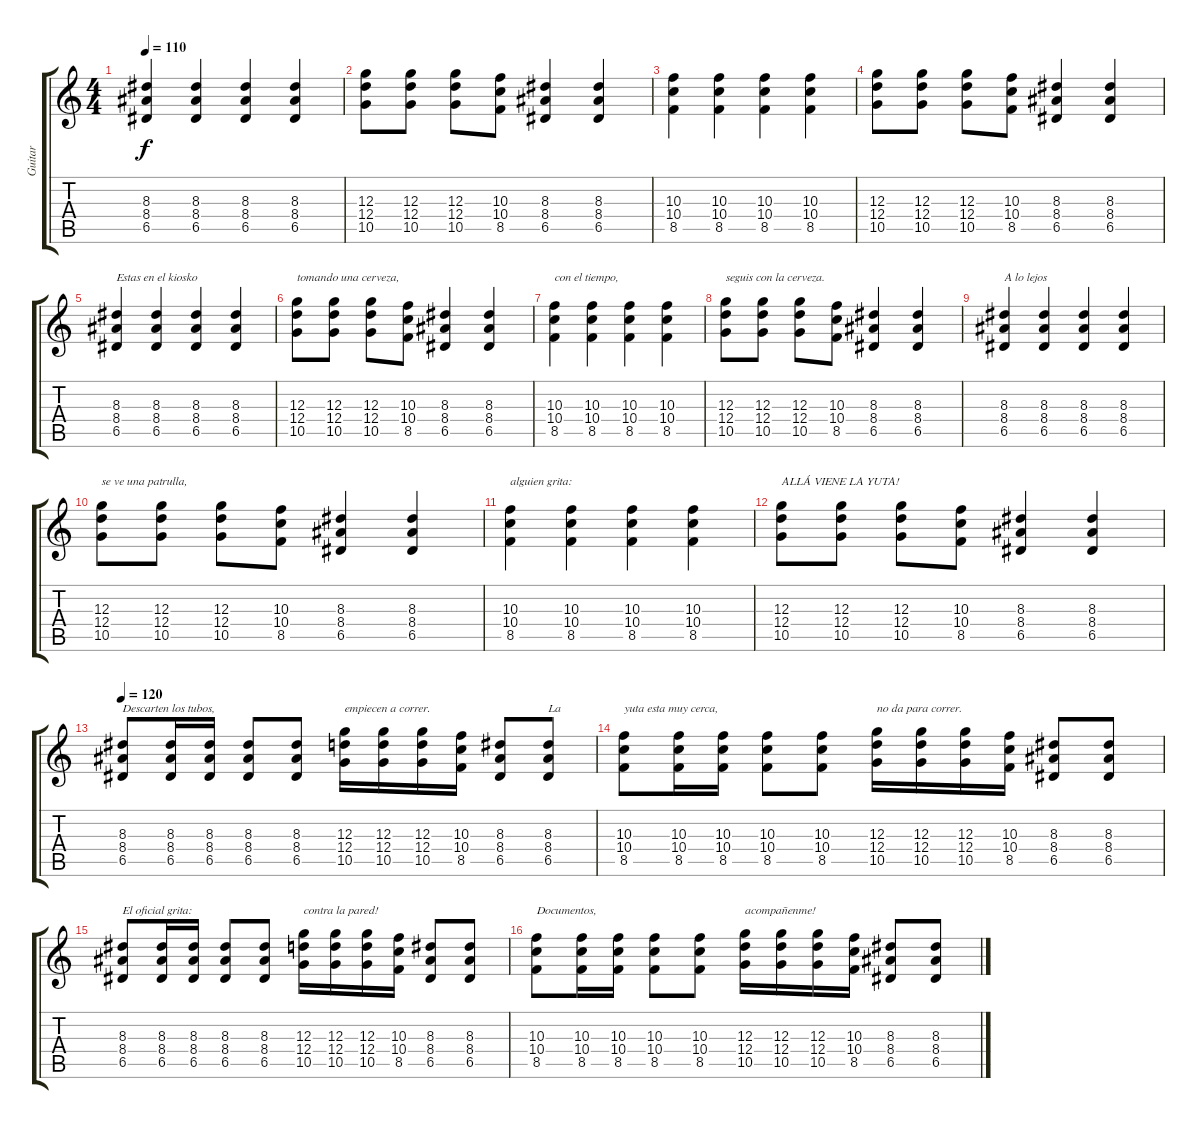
\track ("Guitar" "Guitar") {instrument overdrivenguitar}
\staff {score tabs}
\tuning (E4 B3 G3 D3 A2 E2) {hide}
\ts (4 4)
\tempo 110
\clef g2
\ks c
(8.3 8.4 6.5).4{dy f} (8.3 8.4 6.5).4 (8.3 8.4 6.5).4 (8.3 8.4 6.5).4 |
(12.3 12.4 10.5).8 (12.3 12.4 10.5).8 (12.3 12.4 10.5).8 (10.3 10.4 8.5).8 (8.3 8.4 6.5).4 (8.3 8.4 6.5).4 |
(10.3 10.4 8.5).4 (10.3 10.4 8.5).4 (10.3 10.4 8.5).4 (10.3 10.4 8.5).4 |
(12.3 12.4 10.5).8 (12.3 12.4 10.5).8 (12.3 12.4 10.5).8 (10.3 10.4 8.5).8 (8.3 8.4 6.5).4 (8.3 8.4 6.5).4 |
(8.3 8.4 6.5).4{txt "Estas en el kiosko"} (8.3 8.4 6.5).4 (8.3 8.4 6.5).4 (8.3 8.4 6.5).4 |
(12.3 12.4 10.5).8{txt "tomando una cerveza,"} (12.3 12.4 10.5).8 (12.3 12.4 10.5).8 (10.3 10.4 8.5).8 (8.3 8.4 6.5).4 (8.3 8.4 6.5).4 |
(10.3 10.4 8.5).4{txt "con el tiempo,"} (10.3 10.4 8.5).4 (10.3 10.4 8.5).4 (10.3 10.4 8.5).4 |
(12.3 12.4 10.5).8{txt "seguis con la cerveza."} (12.3 12.4 10.5).8 (12.3 12.4 10.5).8 (10.3 10.4 8.5).8 (8.3 8.4 6.5).4 (8.3 8.4 6.5).4 |
(8.3 8.4 6.5).4{txt "A lo lejos"} (8.3 8.4 6.5).4 (8.3 8.4 6.5).4 (8.3 8.4 6.5).4 |
(12.3 12.4 10.5).8{txt "se ve una patrulla,"} (12.3 12.4 10.5).8 (12.3 12.4 10.5).8 (10.3 10.4 8.5).8 (8.3 8.4 6.5).4 (8.3 8.4 6.5).4 |
(10.3 10.4 8.5).4{txt "alguien grita:"} (10.3 10.4 8.5).4 (10.3 10.4 8.5).4 (10.3 10.4 8.5).4 |
(12.3 12.4 10.5).8{txt "ALLÁ VIENE LA YUTA!"} (12.3 12.4 10.5).8 (12.3 12.4 10.5).8 (10.3 10.4 8.5).8 (8.3 8.4 6.5).4 (8.3 8.4 6.5).4 |
\tempo 120
(8.3 8.4 6.5).8{txt "Descarten los tubos,"} (8.3 8.4 6.5).16 (8.3 8.4 6.5).16 (8.3 8.4 6.5).8 (8.3 8.4 6.5).8 (12.3 12.4 10.5).16{txt "empiecen a correr."} (12.3 12.4 10.5).16 (12.3 12.4 10.5).16 (10.3 10.4 8.5).16 (8.3 8.4 6.5).8 (8.3 8.4 6.5).8{txt "La"} |
(10.3 10.4 8.5).8{txt "yuta esta muy cerca,"} (10.3 10.4 8.5).16 (10.3 10.4 8.5).16 (10.3 10.4 8.5).8 (10.3 10.4 8.5).8 (12.3 12.4 10.5).16{txt "no da para correr."} (12.3 12.4 10.5).16 (12.3 12.4 10.5).16 (10.3 10.4 8.5).16 (8.3 8.4 6.5).8 (8.3 8.4 6.5).8 |
(8.3 8.4 6.5).8{txt "El oficial grita:"} (8.3 8.4 6.5).16 (8.3 8.4 6.5).16 (8.3 8.4 6.5).8 (8.3 8.4 6.5).8 (12.3 12.4 10.5).16{txt "contra la pared!"} (12.3 12.4 10.5).16 (12.3 12.4 10.5).16 (10.3 10.4 8.5).16 (8.3 8.4 6.5).8 (8.3 8.4 6.5).8 |
(10.3 10.4 8.5).8{txt "Documentos,"} (10.3 10.4 8.5).16 (10.3 10.4 8.5).16 (10.3 10.4 8.5).8 (10.3 10.4 8.5).8 (12.3 12.4 10.5).16{txt "acompañenme!"} (12.3 12.4 10.5).16 (12.3 12.4 10.5).16 (10.3 10.4 8.5).16 (8.3 8.4 6.5).8 (8.3 8.4 6.5).8
